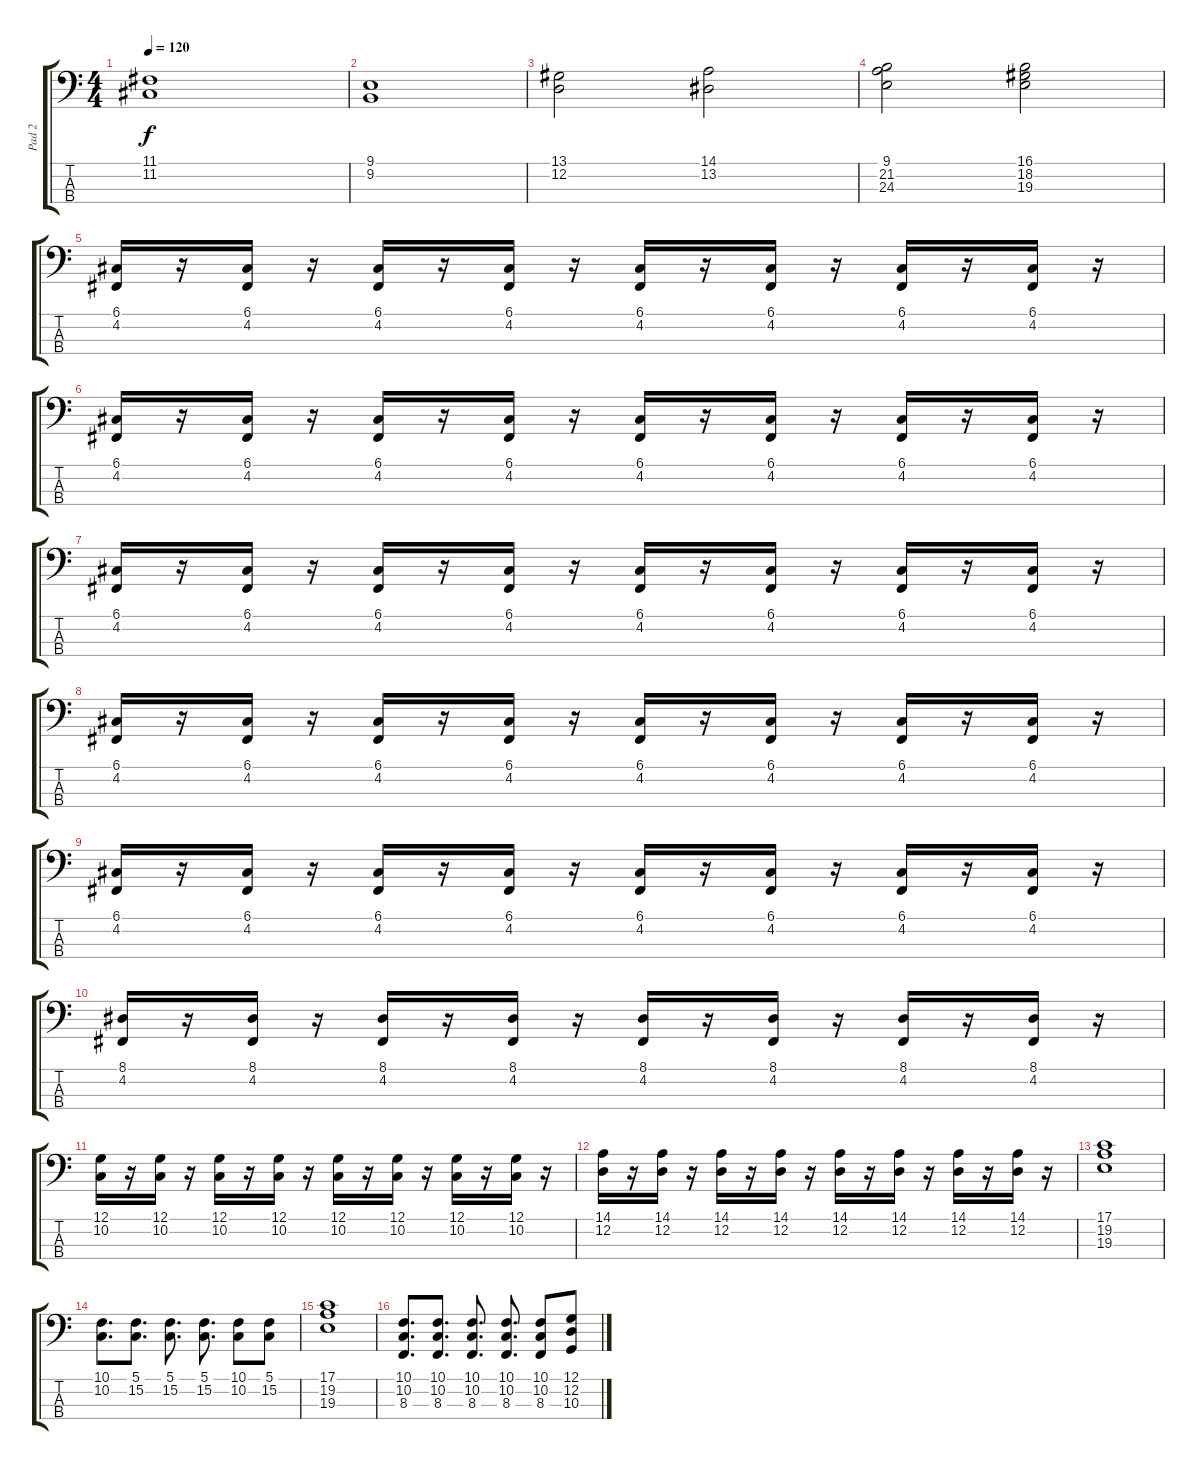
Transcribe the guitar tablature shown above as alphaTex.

\track ("Pad 2" "Pad 2") {instrument pad5bowed}
\staff {score tabs}
\tuning (G2 D2 A1 E1) {hide}
\ts (4 4)
\tempo 120
\clef f4
\ks c
(11.1 11.2).1{dy f} |
(9.1 9.2).1 |
(13.1 12.2).2 (14.1 13.2).2 |
(9.1 21.2 24.3).2 (16.1 18.2 19.3).2 |
(6.1 4.2).16 r.16 (6.1 4.2).16 r.16 (6.1 4.2).16 r.16 (6.1 4.2).16 r.16 (6.1 4.2).16 r.16 (6.1 4.2).16 r.16 (6.1 4.2).16 r.16 (6.1 4.2).16 r.16 |
(6.1 4.2).16 r.16 (6.1 4.2).16 r.16 (6.1 4.2).16 r.16 (6.1 4.2).16 r.16 (6.1 4.2).16 r.16 (6.1 4.2).16 r.16 (6.1 4.2).16 r.16 (6.1 4.2).16 r.16 |
(6.1 4.2).16 r.16 (6.1 4.2).16 r.16 (6.1 4.2).16 r.16 (6.1 4.2).16 r.16 (6.1 4.2).16 r.16 (6.1 4.2).16 r.16 (6.1 4.2).16 r.16 (6.1 4.2).16 r.16 |
(6.1 4.2).16 r.16 (6.1 4.2).16 r.16 (6.1 4.2).16 r.16 (6.1 4.2).16 r.16 (6.1 4.2).16 r.16 (6.1 4.2).16 r.16 (6.1 4.2).16 r.16 (6.1 4.2).16 r.16 |
(6.1 4.2).16 r.16 (6.1 4.2).16 r.16 (6.1 4.2).16 r.16 (6.1 4.2).16 r.16 (6.1 4.2).16 r.16 (6.1 4.2).16 r.16 (6.1 4.2).16 r.16 (6.1 4.2).16 r.16 |
(8.1 4.2).16 r.16 (8.1 4.2).16 r.16 (8.1 4.2).16 r.16 (8.1 4.2).16 r.16 (8.1 4.2).16 r.16 (8.1 4.2).16 r.16 (8.1 4.2).16 r.16 (8.1 4.2).16 r.16 |
(12.1 10.2).16 r.16 (12.1 10.2).16 r.16 (12.1 10.2).16 r.16 (12.1 10.2).16 r.16 (12.1 10.2).16 r.16 (12.1 10.2).16 r.16 (12.1 10.2).16 r.16 (12.1 10.2).16 r.16 |
(14.1 12.2).16 r.16 (14.1 12.2).16 r.16 (14.1 12.2).16 r.16 (14.1 12.2).16 r.16 (14.1 12.2).16 r.16 (14.1 12.2).16 r.16 (14.1 12.2).16 r.16 (14.1 12.2).16 r.16 |
(17.1 19.2 19.3).1 |
(10.1 10.2).8{d} (5.1 15.2).8{d} (5.1 15.2).8{d} (5.1 15.2).8{d} (10.1 10.2).8 (5.1 15.2).8 |
(17.1 19.2 19.3).1 |
(10.1 10.2 8.3).8{d} (10.1 10.2 8.3).8{d} (10.1 10.2 8.3).8{d} (10.1 10.2 8.3).8{d} (10.1 10.2 8.3).8 (12.1 12.2 10.3).8
